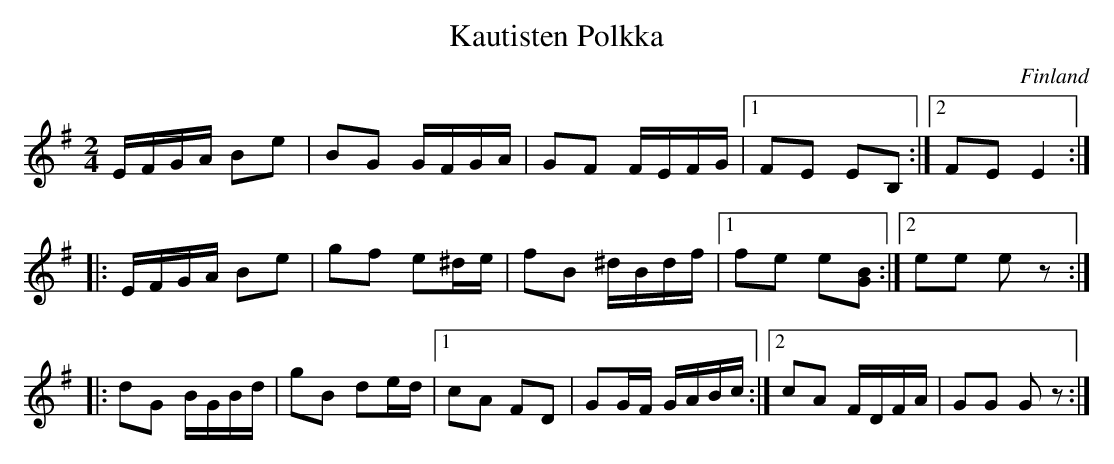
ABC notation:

X:1
T:Kautisten Polkka
M:2/4
O:Finland
K:E minor
EFGA B2e2 | B2G2 GFGA | G2F2 FEFG \
|1 F2E2 E2B,2 :|2 F2E2 E4 :|
|:EFGA B2e2 | g2f2 e2^de | f2B2 ^dBdf \
|1 f2e2 e2[B2G2] :|2 e2e2 e2z2 :|
|:d2G2 BGBd | g2B2 d2ed \
|1 c2A2 F2D2 | G2GF GABc \
:|2 c2A2 FDFA | G2G2 G2z2 :|
